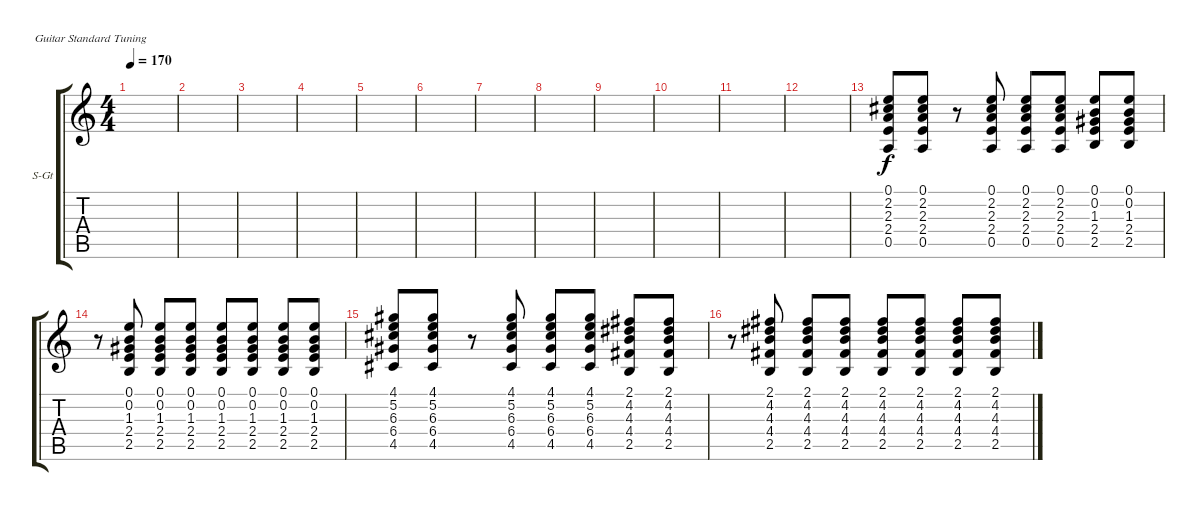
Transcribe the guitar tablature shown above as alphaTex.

\defaultSystemsLayout 4
\bracketExtendMode groupsimilarinstruments
\firstSystemTrackNameOrientation horizontal
\otherSystemsTrackNameOrientation horizontal
\track ("Solo Guitar" "S-Gt") {instrument acousticguitarsteel}
\staff {score tabs}
\tuning (E4 B3 G3 D3 A2 E2)
\ts (4 4)
\tempo 170
\clef g2
\ks c
|
|
|
|
|
|
|
|
|
|
|
|
(0.5 2.4 2.3 2.2 0.1).8 (0.5 2.4 2.3 2.2 0.1).8 r.8 (0.5 2.4 2.3 2.2 0.1).8 (0.5 2.4 2.3 2.2 0.1).8 (0.5 2.4 2.3 2.2 0.1).8 (2.5 2.4 1.3 0.2 0.1).8 (2.5 2.4 1.3 0.2 0.1).8 |
r.8 (2.5 2.4 1.3 0.2 0.1).8 (2.5 2.4 1.3 0.2 0.1).8 (2.5 2.4 1.3 0.2 0.1).8 (2.5 2.4 1.3 0.2 0.1).8 (2.5 2.4 1.3 0.2 0.1).8 (2.5 2.4 1.3 0.2 0.1).8 (2.5 2.4 1.3 0.2 0.1).8 |
(4.5 6.4 6.3 5.2 4.1).8 (4.5 6.4 6.3 5.2 4.1).8 r.8 (4.5 6.4 6.3 5.2 4.1).8 (4.5 6.4 6.3 5.2 4.1).8 (4.5 6.4 6.3 5.2 4.1).8 (2.5 4.4 4.3 4.2 2.1).8 (2.5 4.4 4.3 4.2 2.1).8 |
r.8 (2.5 4.4 4.3 4.2 2.1).8 (2.5 4.4 4.3 4.2 2.1).8 (2.5 4.4 4.3 4.2 2.1).8 (2.5 4.4 4.3 4.2 2.1).8 (2.5 4.4 4.3 4.2 2.1).8 (2.5 4.4 4.3 4.2 2.1).8 (2.5 4.4 4.3 4.2 2.1).8
